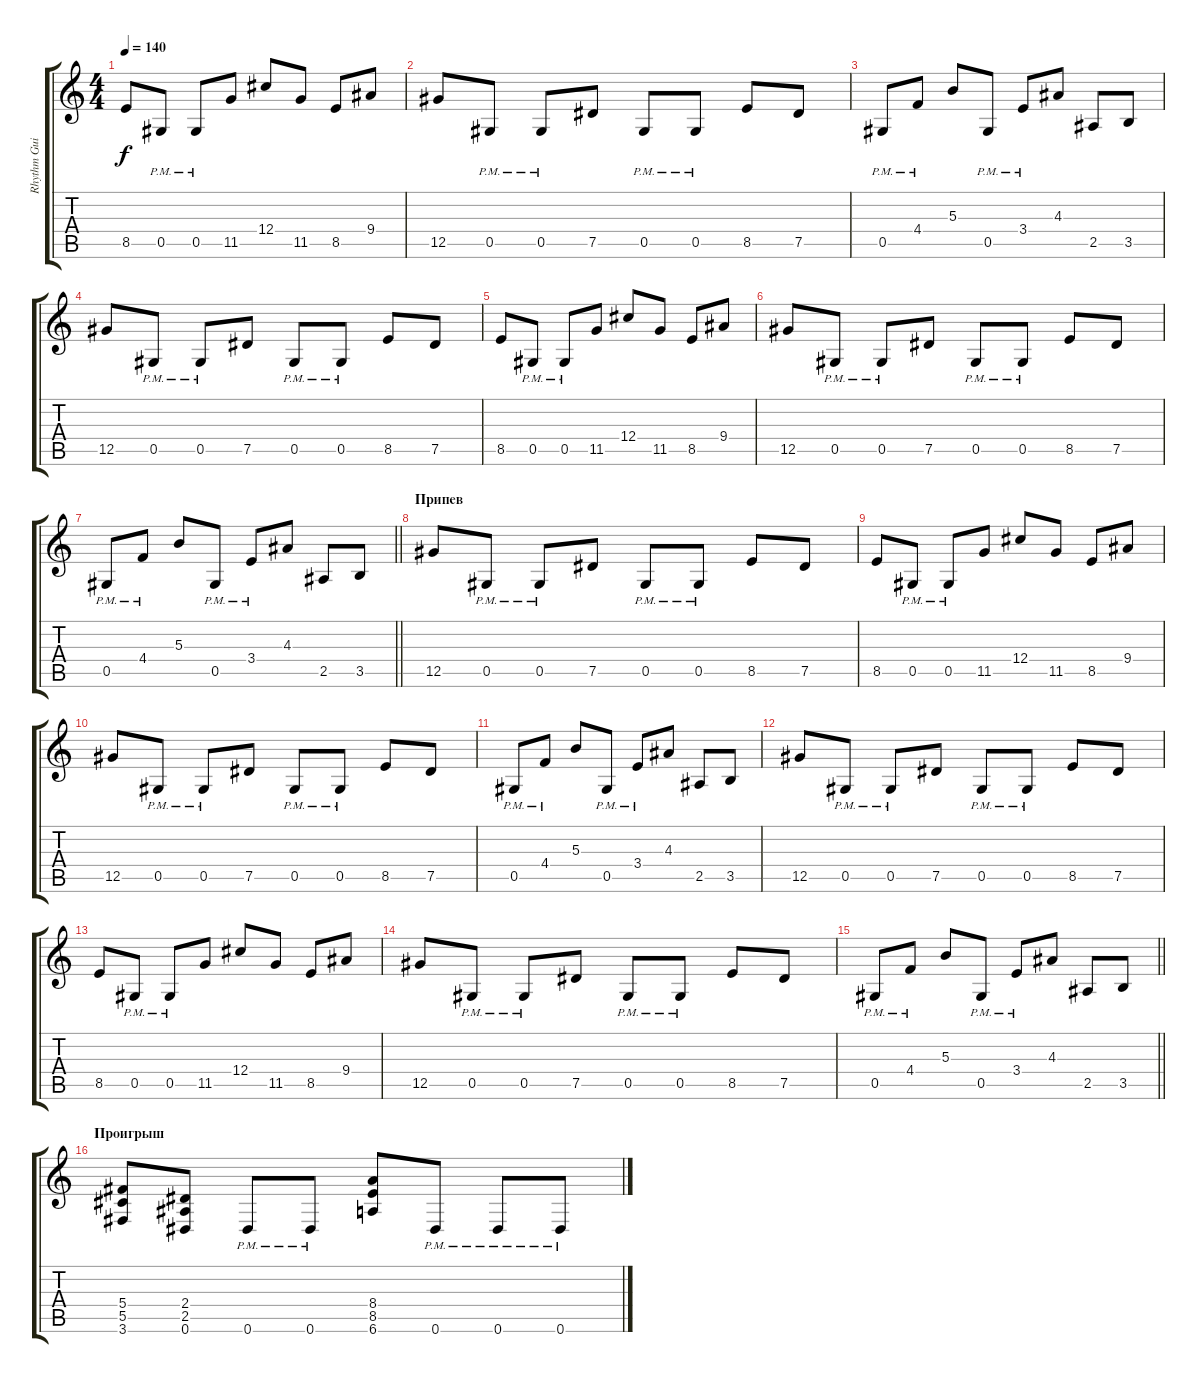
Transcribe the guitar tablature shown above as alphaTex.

\track ("Rhythm Guitar Left" "Rhythm Gui") {instrument distortionguitar}
\staff {score tabs}
\tuning (Eb4 Bb3 Gb3 Db3 Ab2 Eb2) {hide}
\ts (4 4)
\tempo 140
\clef g2
\ks c
8.5.8{dy f} 0.5{pm}.8 0.5{pm}.8 11.5.8 12.4.8 11.5.8 8.5.8 9.4.8 |
12.5.8 0.5{pm}.8 0.5{pm}.8 7.5.8 0.5{pm}.8 0.5{pm}.8 8.5.8 7.5.8 |
0.5{pm}.8 4.4{pm}.8 5.3.8 0.5{pm}.8 3.4{pm}.8 4.3.8 2.5.8 3.5.8 |
12.5.8 0.5{pm}.8 0.5{pm}.8 7.5.8 0.5{pm}.8 0.5{pm}.8 8.5.8 7.5.8 |
8.5.8 0.5{pm}.8 0.5{pm}.8 11.5.8 12.4.8 11.5.8 8.5.8 9.4.8 |
12.5.8 0.5{pm}.8 0.5{pm}.8 7.5.8 0.5{pm}.8 0.5{pm}.8 8.5.8 7.5.8 |
\barLineRight lightlight
0.5{pm}.8 4.4{pm}.8 5.3.8 0.5{pm}.8 3.4{pm}.8 4.3.8 2.5.8 3.5.8 |
\section ("" "Припев")
12.5.8 0.5{pm}.8 0.5{pm}.8 7.5.8 0.5{pm}.8 0.5{pm}.8 8.5.8 7.5.8 |
8.5.8 0.5{pm}.8 0.5{pm}.8 11.5.8 12.4.8 11.5.8 8.5.8 9.4.8 |
12.5.8 0.5{pm}.8 0.5{pm}.8 7.5.8 0.5{pm}.8 0.5{pm}.8 8.5.8 7.5.8 |
0.5{pm}.8 4.4{pm}.8 5.3.8 0.5{pm}.8 3.4{pm}.8 4.3.8 2.5.8 3.5.8 |
12.5.8 0.5{pm}.8 0.5{pm}.8 7.5.8 0.5{pm}.8 0.5{pm}.8 8.5.8 7.5.8 |
8.5.8 0.5{pm}.8 0.5{pm}.8 11.5.8 12.4.8 11.5.8 8.5.8 9.4.8 |
12.5.8 0.5{pm}.8 0.5{pm}.8 7.5.8 0.5{pm}.8 0.5{pm}.8 8.5.8 7.5.8 |
\barLineRight lightlight
0.5{pm}.8 4.4{pm}.8 5.3.8 0.5{pm}.8 3.4{pm}.8 4.3.8 2.5.8 3.5.8 |
\section ("" "Проигрыш")
(5.4 5.5 3.6).8 (2.4 2.5 0.6).8 0.6{pm}.8 0.6{pm}.8 (8.4 8.5 6.6).8 0.6{pm}.8 0.6{pm}.8 0.6{pm}.8
